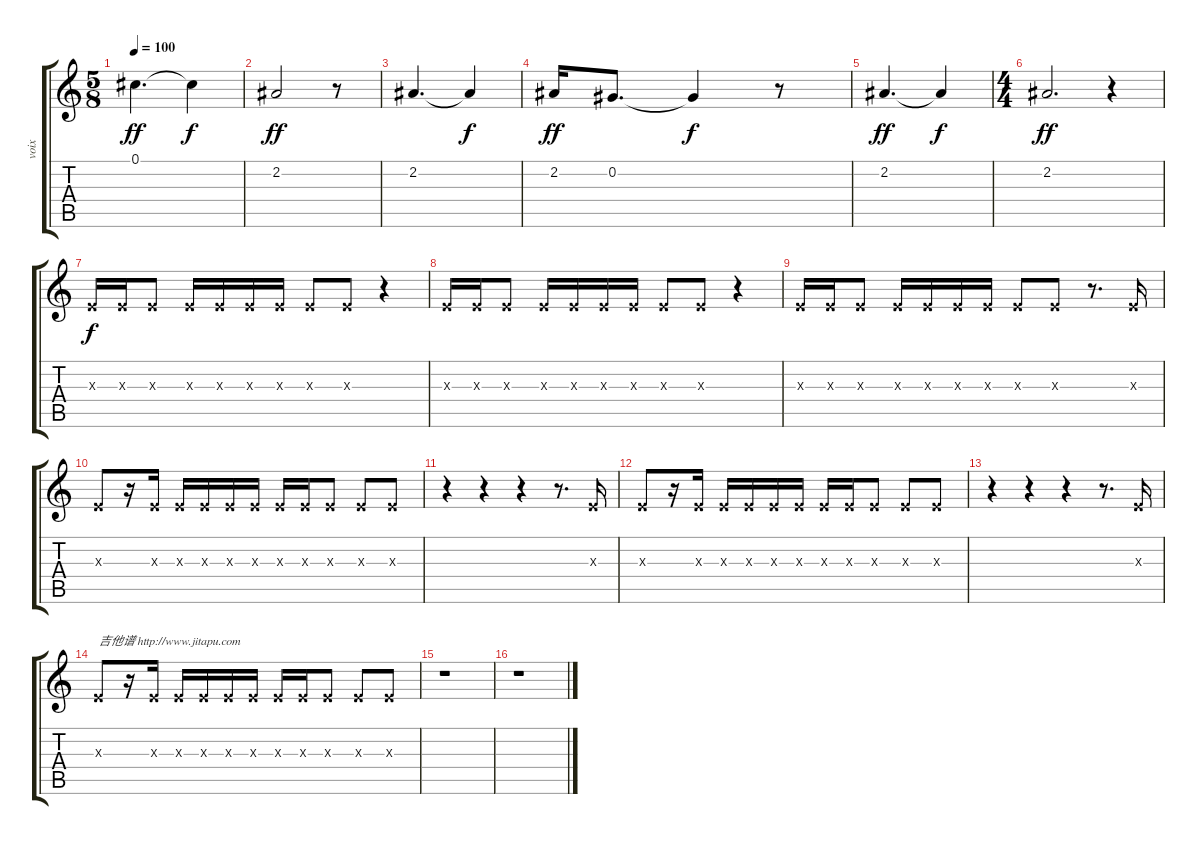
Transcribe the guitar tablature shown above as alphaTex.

\track ("voix" "voix") {instrument guitarharmonics}
\staff {score tabs}
\tuning (Db4 Ab3 E3 B2 Gb2 Db2) {hide}
\ts (5 8)
\tempo 100
\clef g2
\ks c
0.1.4{d dy ff} 0.1{t}.4{dy f} |
2.2.2{dy ff} r.8 |
2.2.4{d instrument violin} 2.2{t}.4{dy f} |
2.2.16{dy ff} 0.2.8{d} 0.2{t}.4{dy f} r.8 |
2.2.4{d dy ff} 2.2{t}.4{dy f} |
\ts (4 4)
2.2.2{d dy ff} r.4 |
0.3{x}.16{dy f instrument guitarharmonics} 0.3{x}.16 0.3{x}.8 0.3{x}.16 0.3{x}.16 0.3{x}.16 0.3{x}.16 0.3{x}.8 0.3{x}.8 r.4 |
0.3{x}.16 0.3{x}.16 0.3{x}.8 0.3{x}.16 0.3{x}.16 0.3{x}.16 0.3{x}.16 0.3{x}.8 0.3{x}.8 r.4 |
0.3{x}.16 0.3{x}.16 0.3{x}.8 0.3{x}.16 0.3{x}.16 0.3{x}.16 0.3{x}.16 0.3{x}.8 0.3{x}.8 r.8{d} 0.3{x}.16 |
0.3{x}.8 r.16 0.3{x}.16 0.3{x}.16 0.3{x}.16 0.3{x}.16 0.3{x}.16 0.3{x}.16 0.3{x}.16 0.3{x}.8 0.3{x}.8 0.3{x}.8 |
r.4 r.4 r.4 r.8{d} 0.3{x}.16 |
0.3{x}.8 r.16 0.3{x}.16 0.3{x}.16 0.3{x}.16 0.3{x}.16 0.3{x}.16 0.3{x}.16 0.3{x}.16 0.3{x}.8 0.3{x}.8 0.3{x}.8 |
r.4 r.4 r.4 r.8{d} 0.3{x}.16 |
0.3{x}.8{txt "吉他谱 http://www.jitapu.com"} r.16 0.3{x}.16 0.3{x}.16 0.3{x}.16 0.3{x}.16 0.3{x}.16 0.3{x}.16 0.3{x}.16 0.3{x}.8 0.3{x}.8 0.3{x}.8 |
r.1 |
r.1
